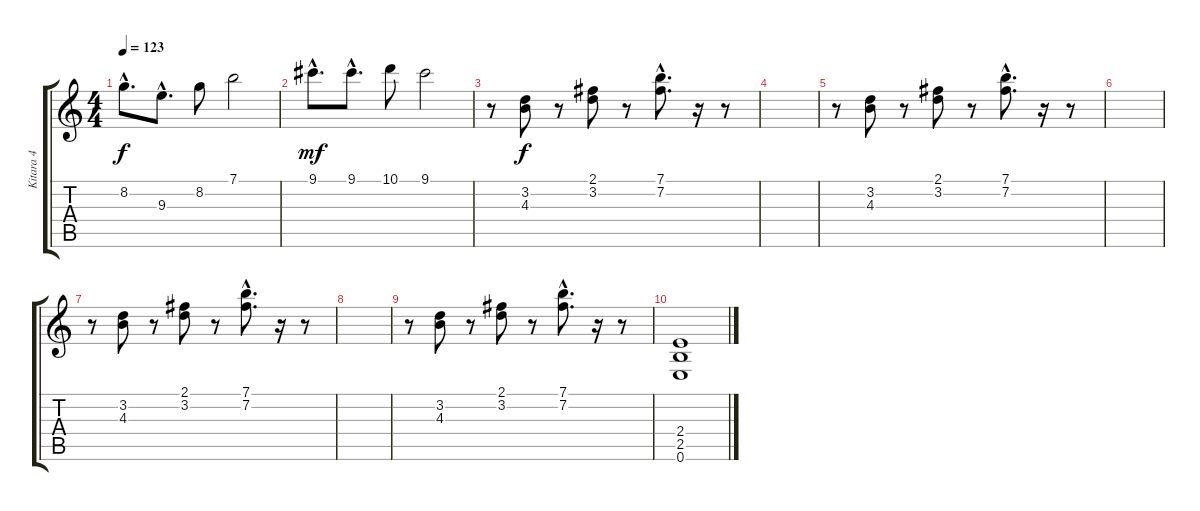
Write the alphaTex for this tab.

\track ("Kitara 4" "Kitara 4") {instrument distortionguitar}
\staff {score tabs}
\tuning (E4 B3 G3 D3 A2 E2) {hide}
\ts (4 4)
\tempo 123
\clef g2
\ks c
8.2{hac}.8{d dy f} 9.3{hac}.8{d} 8.2.8 7.1.2 |
9.1{hac}.8{d dy mf} 9.1{hac}.8{d} 10.1.8 9.1.2 |
r.8 (3.2 4.3).8{dy f} r.8 (2.1 3.2).8 r.8 (7.1{hac} 7.2{hac}).8{d} r.16 r.8 |
|
r.8 (3.2 4.3).8 r.8 (2.1 3.2).8 r.8 (7.1{hac} 7.2{hac}).8{d} r.16 r.8 |
|
r.8 (3.2 4.3).8 r.8 (2.1 3.2).8 r.8 (7.1{hac} 7.2{hac}).8{d} r.16 r.8 |
|
r.8 (3.2 4.3).8 r.8 (2.1 3.2).8 r.8 (7.1{hac} 7.2{hac}).8{d} r.16 r.8 |
(2.4 2.5 0.6).1
